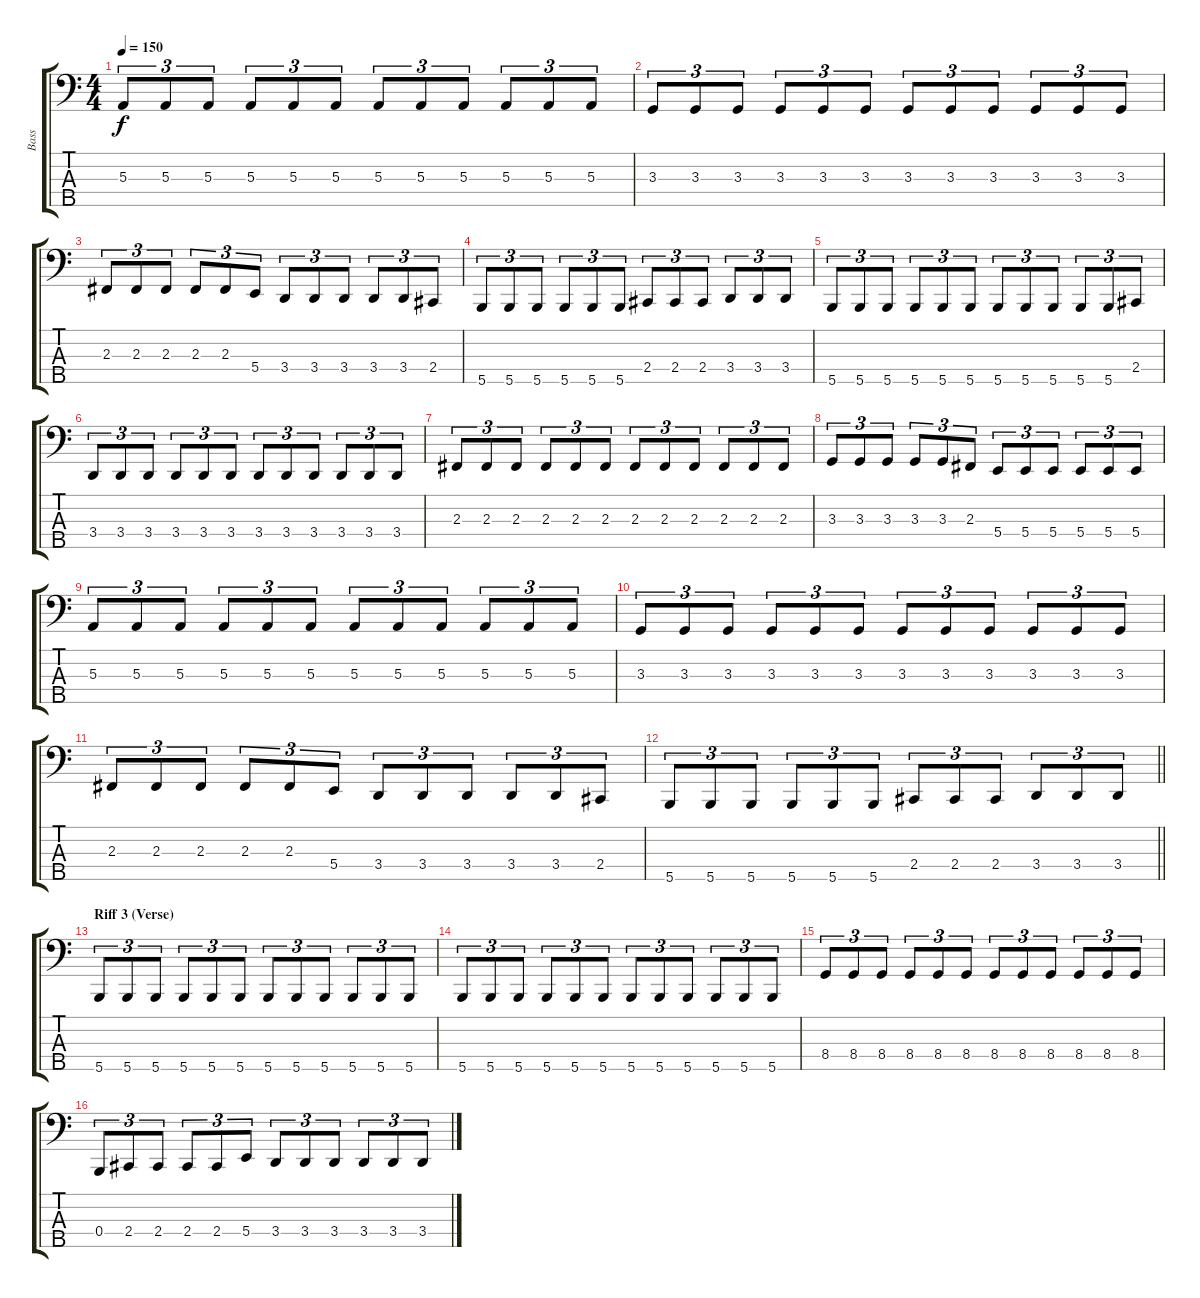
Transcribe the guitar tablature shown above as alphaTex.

\track ("Bass" "Bass") {instrument electricbasspick}
\staff {score tabs}
\tuning (D2 A1 E1 B0 Gb0) {hide}
\ts (4 4)
\tempo 150
\clef f4
\ks c
5.3.8{tu (3 2) dy f} 5.3.8{tu (3 2)} 5.3.8{tu (3 2)} 5.3.8{tu (3 2)} 5.3.8{tu (3 2)} 5.3.8{tu (3 2)} 5.3.8{tu (3 2)} 5.3.8{tu (3 2)} 5.3.8{tu (3 2)} 5.3.8{tu (3 2)} 5.3.8{tu (3 2)} 5.3.8{tu (3 2)} |
3.3.8{tu (3 2)} 3.3.8{tu (3 2)} 3.3.8{tu (3 2)} 3.3.8{tu (3 2)} 3.3.8{tu (3 2)} 3.3.8{tu (3 2)} 3.3.8{tu (3 2)} 3.3.8{tu (3 2)} 3.3.8{tu (3 2)} 3.3.8{tu (3 2)} 3.3.8{tu (3 2)} 3.3.8{tu (3 2)} |
2.3.8{tu (3 2)} 2.3.8{tu (3 2)} 2.3.8{tu (3 2)} 2.3.8{tu (3 2)} 2.3.8{tu (3 2)} 5.4.8{tu (3 2)} 3.4.8{tu (3 2)} 3.4.8{tu (3 2)} 3.4.8{tu (3 2)} 3.4.8{tu (3 2)} 3.4.8{tu (3 2)} 2.4.8{tu (3 2)} |
5.5.8{tu (3 2)} 5.5.8{tu (3 2)} 5.5.8{tu (3 2)} 5.5.8{tu (3 2)} 5.5.8{tu (3 2)} 5.5.8{tu (3 2)} 2.4.8{tu (3 2)} 2.4.8{tu (3 2)} 2.4.8{tu (3 2)} 3.4.8{tu (3 2)} 3.4.8{tu (3 2)} 3.4.8{tu (3 2)} |
5.5.8{tu (3 2)} 5.5.8{tu (3 2)} 5.5.8{tu (3 2)} 5.5.8{tu (3 2)} 5.5.8{tu (3 2)} 5.5.8{tu (3 2)} 5.5.8{tu (3 2)} 5.5.8{tu (3 2)} 5.5.8{tu (3 2)} 5.5.8{tu (3 2)} 5.5.8{tu (3 2)} 2.4.8{tu (3 2)} |
3.4.8{tu (3 2)} 3.4.8{tu (3 2)} 3.4.8{tu (3 2)} 3.4.8{tu (3 2)} 3.4.8{tu (3 2)} 3.4.8{tu (3 2)} 3.4.8{tu (3 2)} 3.4.8{tu (3 2)} 3.4.8{tu (3 2)} 3.4.8{tu (3 2)} 3.4.8{tu (3 2)} 3.4.8{tu (3 2)} |
2.3.8{tu (3 2)} 2.3.8{tu (3 2)} 2.3.8{tu (3 2)} 2.3.8{tu (3 2)} 2.3.8{tu (3 2)} 2.3.8{tu (3 2)} 2.3.8{tu (3 2)} 2.3.8{tu (3 2)} 2.3.8{tu (3 2)} 2.3.8{tu (3 2)} 2.3.8{tu (3 2)} 2.3.8{tu (3 2)} |
3.3.8{tu (3 2)} 3.3.8{tu (3 2)} 3.3.8{tu (3 2)} 3.3.8{tu (3 2)} 3.3.8{tu (3 2)} 2.3.8{tu (3 2)} 5.4.8{tu (3 2)} 5.4.8{tu (3 2)} 5.4.8{tu (3 2)} 5.4.8{tu (3 2)} 5.4.8{tu (3 2)} 5.4.8{tu (3 2)} |
5.3.8{tu (3 2)} 5.3.8{tu (3 2)} 5.3.8{tu (3 2)} 5.3.8{tu (3 2)} 5.3.8{tu (3 2)} 5.3.8{tu (3 2)} 5.3.8{tu (3 2)} 5.3.8{tu (3 2)} 5.3.8{tu (3 2)} 5.3.8{tu (3 2)} 5.3.8{tu (3 2)} 5.3.8{tu (3 2)} |
3.3.8{tu (3 2)} 3.3.8{tu (3 2)} 3.3.8{tu (3 2)} 3.3.8{tu (3 2)} 3.3.8{tu (3 2)} 3.3.8{tu (3 2)} 3.3.8{tu (3 2)} 3.3.8{tu (3 2)} 3.3.8{tu (3 2)} 3.3.8{tu (3 2)} 3.3.8{tu (3 2)} 3.3.8{tu (3 2)} |
2.3.8{tu (3 2)} 2.3.8{tu (3 2)} 2.3.8{tu (3 2)} 2.3.8{tu (3 2)} 2.3.8{tu (3 2)} 5.4.8{tu (3 2)} 3.4.8{tu (3 2)} 3.4.8{tu (3 2)} 3.4.8{tu (3 2)} 3.4.8{tu (3 2)} 3.4.8{tu (3 2)} 2.4.8{tu (3 2)} |
\barLineRight lightlight
5.5.8{tu (3 2)} 5.5.8{tu (3 2)} 5.5.8{tu (3 2)} 5.5.8{tu (3 2)} 5.5.8{tu (3 2)} 5.5.8{tu (3 2)} 2.4.8{tu (3 2)} 2.4.8{tu (3 2)} 2.4.8{tu (3 2)} 3.4.8{tu (3 2)} 3.4.8{tu (3 2)} 3.4.8{tu (3 2)} |
\section ("" "Riff 3 (Verse)")
5.5.8{tu (3 2)} 5.5.8{tu (3 2)} 5.5.8{tu (3 2)} 5.5.8{tu (3 2)} 5.5.8{tu (3 2)} 5.5.8{tu (3 2)} 5.5.8{tu (3 2)} 5.5.8{tu (3 2)} 5.5.8{tu (3 2)} 5.5.8{tu (3 2)} 5.5.8{tu (3 2)} 5.5.8{tu (3 2)} |
5.5.8{tu (3 2)} 5.5.8{tu (3 2)} 5.5.8{tu (3 2)} 5.5.8{tu (3 2)} 5.5.8{tu (3 2)} 5.5.8{tu (3 2)} 5.5.8{tu (3 2)} 5.5.8{tu (3 2)} 5.5.8{tu (3 2)} 5.5.8{tu (3 2)} 5.5.8{tu (3 2)} 5.5.8{tu (3 2)} |
8.4.8{tu (3 2)} 8.4.8{tu (3 2)} 8.4.8{tu (3 2)} 8.4.8{tu (3 2)} 8.4.8{tu (3 2)} 8.4.8{tu (3 2)} 8.4.8{tu (3 2)} 8.4.8{tu (3 2)} 8.4.8{tu (3 2)} 8.4.8{tu (3 2)} 8.4.8{tu (3 2)} 8.4.8{tu (3 2)} |
0.4.8{tu (3 2)} 2.4.8{tu (3 2)} 2.4.8{tu (3 2)} 2.4.8{tu (3 2)} 2.4.8{tu (3 2)} 5.4.8{tu (3 2)} 3.4.8{tu (3 2)} 3.4.8{tu (3 2)} 3.4.8{tu (3 2)} 3.4.8{tu (3 2)} 3.4.8{tu (3 2)} 3.4.8{tu (3 2)}
